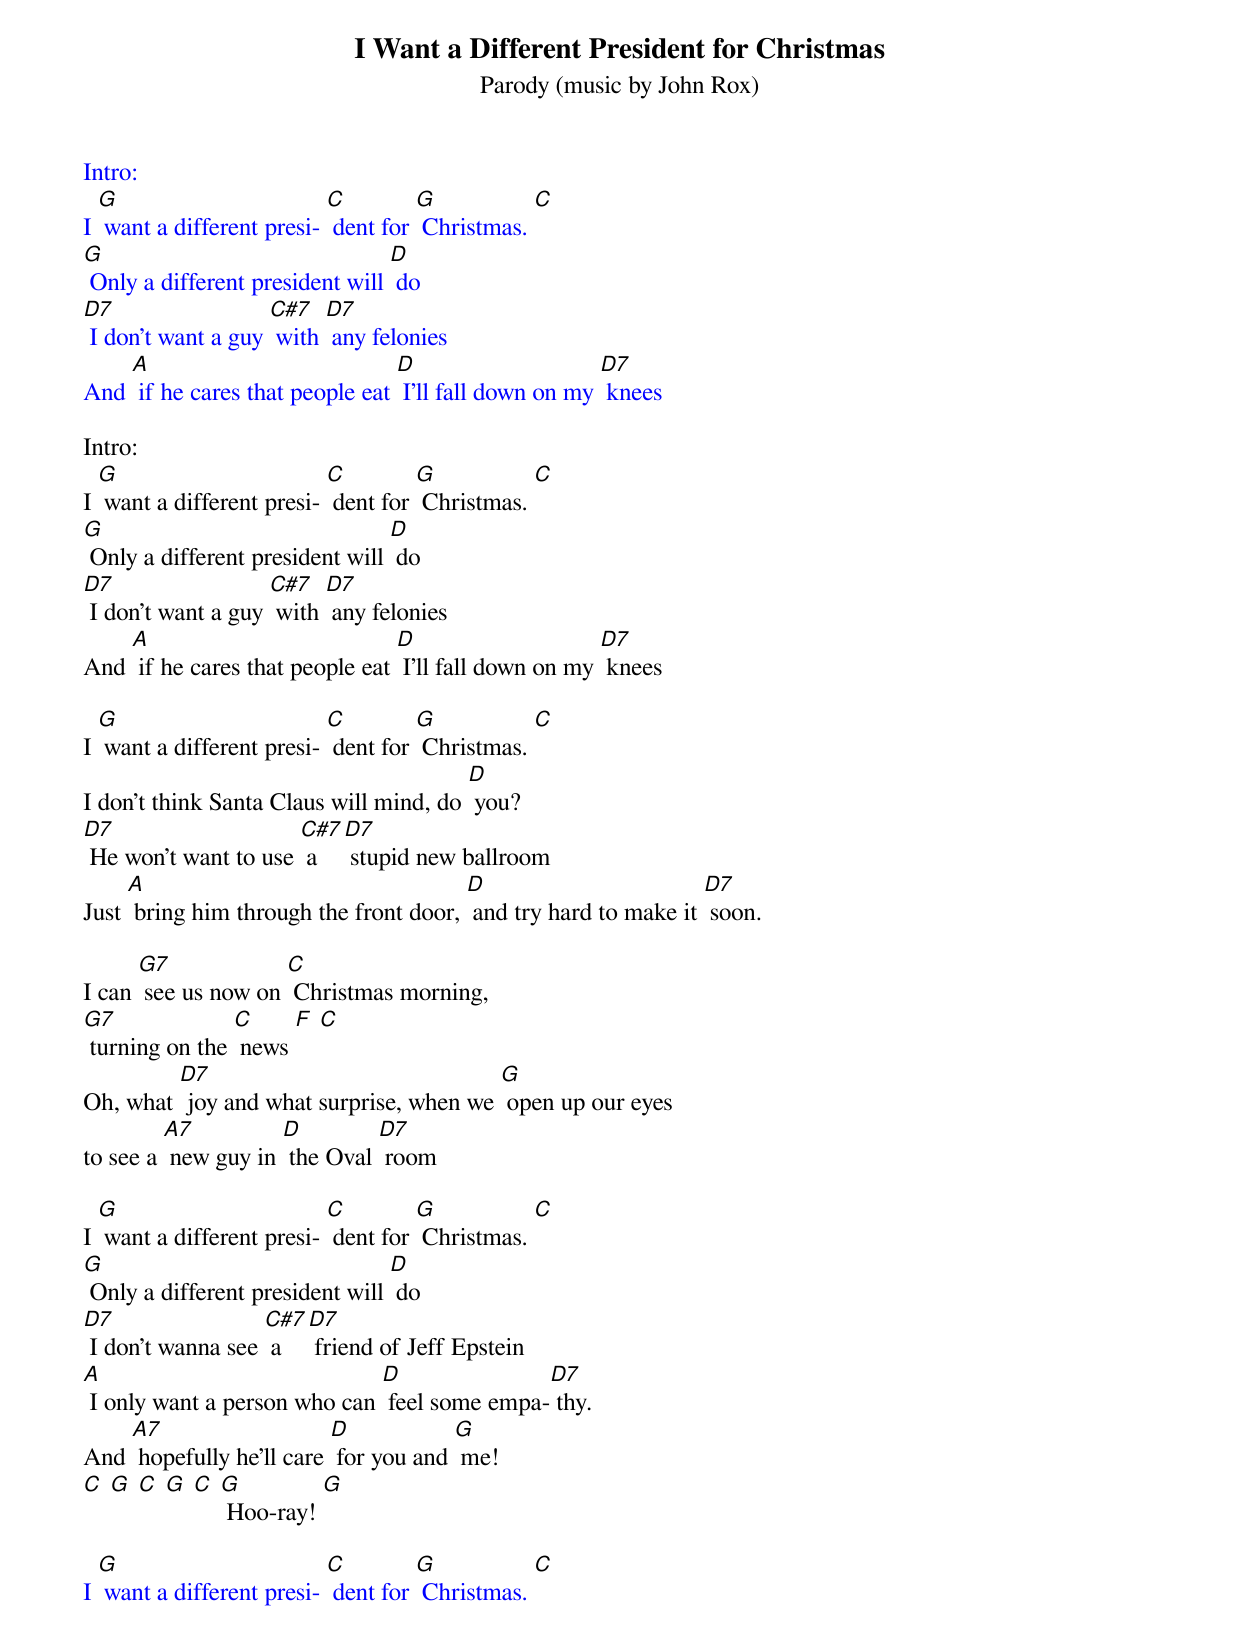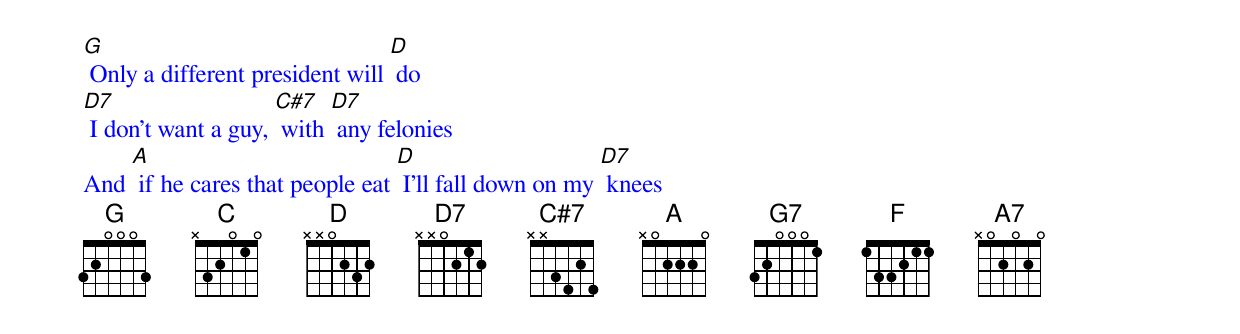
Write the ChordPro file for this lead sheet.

{t: I Want a Different President for Christmas}
{st: Parody (music by John Rox)}

{textcolour: blue}
Intro:
I [G] want a different presi- [C] dent for [G] Christmas. [C]
[G] Only a different president will [D] do
[D7] I don't want a guy [C#7] with [D7] any felonies
And [A] if he cares that people eat [D] I'll fall down on my [D7] knees
{textcolour}

Intro:
I [G] want a different presi- [C] dent for [G] Christmas. [C]
[G] Only a different president will [D] do
[D7] I don't want a guy [C#7] with [D7] any felonies
And [A] if he cares that people eat [D] I'll fall down on my [D7] knees

I [G] want a different presi- [C] dent for [G] Christmas. [C]
I don't think Santa Claus will mind, do [D] you?
[D7] He won't want to use [C#7] a [D7] stupid new ballroom
Just [A] bring him through the front door, [D] and try hard to make it [D7] soon.

I can [G7] see us now on [C] Christmas morning,
[G7] turning on the [C] news [F] [C]
Oh, what [D7] joy and what surprise, when we [G] open up our eyes
to see a [A7] new guy in [D] the Oval [D7] room

I [G] want a different presi- [C] dent for [G] Christmas. [C]
[G] Only a different president will [D] do
[D7] I don't wanna see [C#7] a [D7] friend of Jeff Epstein
[A] I only want a person who can [D] feel some empa-[D7] thy.
And [A7] hopefully he'll care [D] for you and [G] me!
[C] [G] [C] [G] [C] [G] Hoo-ray! [G]

{textcolour: blue}
I [G] want a different presi- [C] dent for [G] Christmas. [C]
[G] Only a different president will [D] do
[D7] I don't want a guy, [C#7] with [D7] any felonies
And [A] if he cares that people eat [D] I'll fall down on my [D7] knees
{textcolour}
